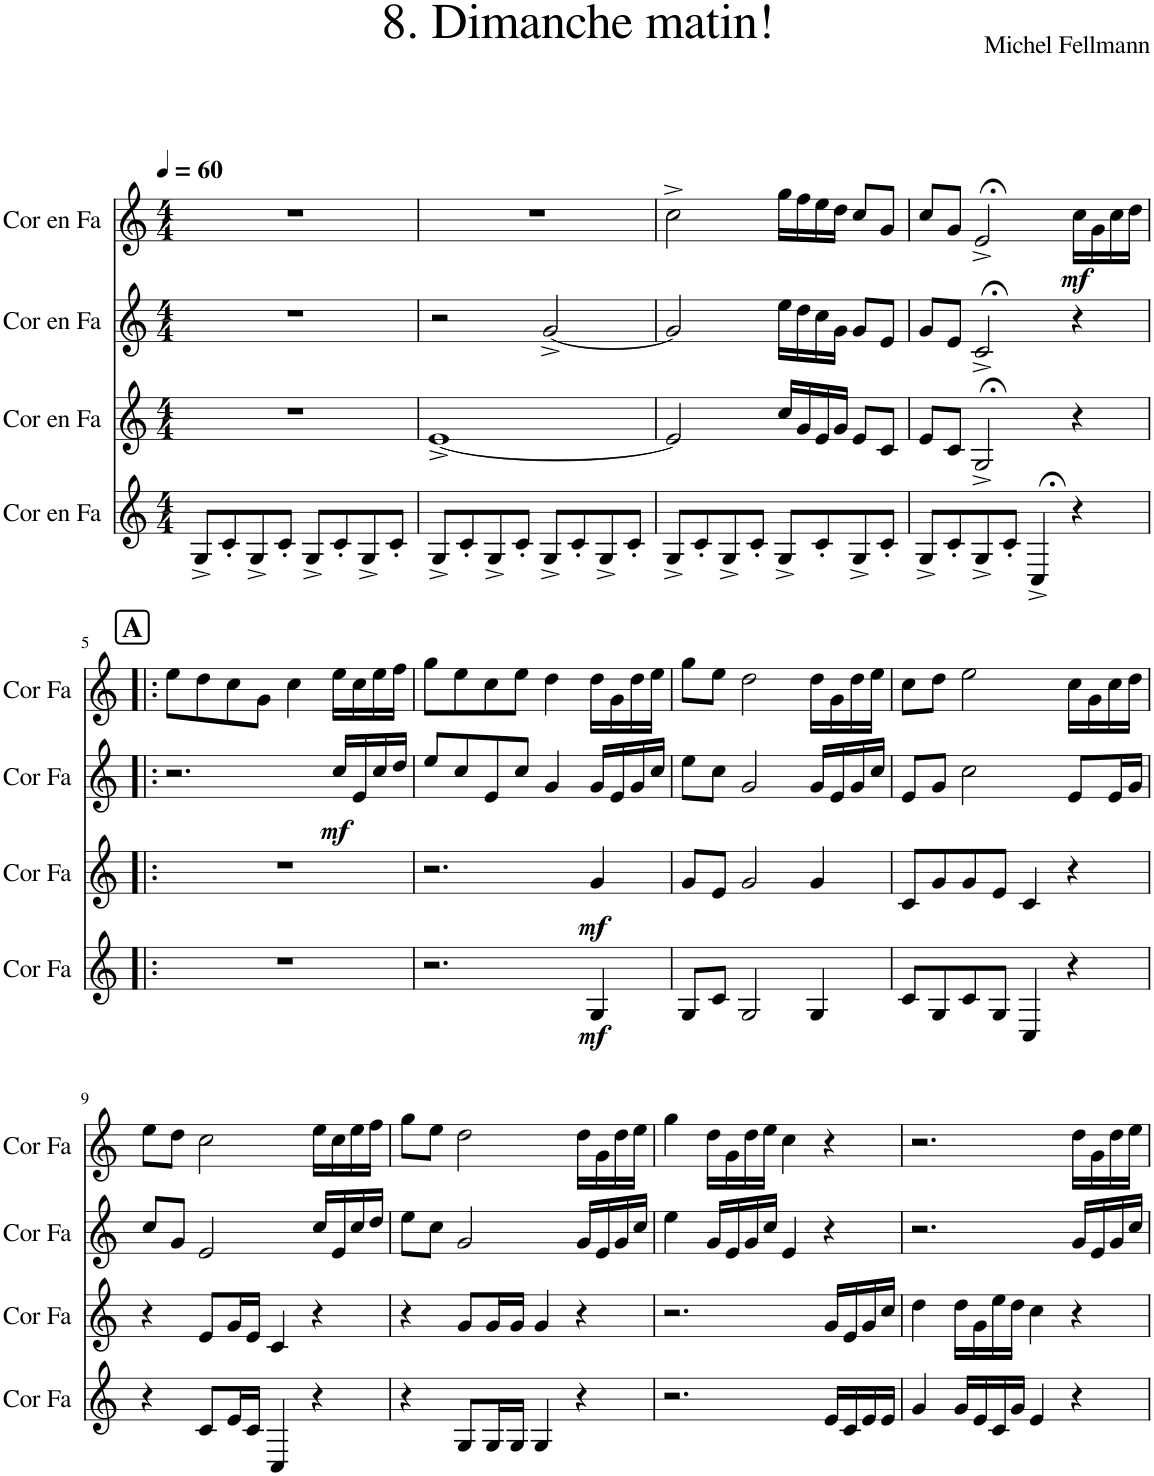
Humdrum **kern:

**kern	**dynam	**kern	**dynam	**kern	**dynam	**kern	**dynam
*part4	*part4	*part3	*part3	*part2	*part2	*part1	*part1
*staff4	*staff4	*staff3	*staff3	*staff2	*staff2	*staff1	*staff1
*I"Cor en Fa	*	*I"Cor en Fa	*	*I"Cor en Fa	*	*I"Cor en Fa	*
*I'Cor Fa	*	*I'Cor Fa	*	*I'Cor Fa	*	*I'Cor Fa	*
*clefG2	*	*clefG2	*	*clefG2	*	*clefG2	*
*Trd4c7	*	*Trd4c7	*	*Trd4c7	*	*Trd4c7	*
*k[]	*	*k[]	*	*k[]	*	*k[]	*
*M4/4	*	*M4/4	*	*M4/4	*	*M4/4	*
*MM60	*	*MM60	*	*MM60	*	*MM60	*
=1	=1	=1	=1	=1	=1	=1	=1
8G^/L	.	1r	.	1r	.	1r	.
8c'/	.	.	.	.	.	.	.
8G^/	.	.	.	.	.	.	.
8c'/J	.	.	.	.	.	.	.
8G^/L	.	.	.	.	.	.	.
8c'/	.	.	.	.	.	.	.
8G^/	.	.	.	.	.	.	.
8c'/J	.	.	.	.	.	.	.
=2	=2	=2	=2	=2	=2	=2	=2
8G^/L	.	[1e^	.	2r	.	1r	.
8c'/	.	.	.	.	.	.	.
8G^/	.	.	.	.	.	.	.
8c'/J	.	.	.	.	.	.	.
8G^/L	.	.	.	[2g^/	.	.	.
8c'/	.	.	.	.	.	.	.
8G^/	.	.	.	.	.	.	.
8c'/J	.	.	.	.	.	.	.
=3	=3	=3	=3	=3	=3	=3	=3
8G^/L	.	2e/]	.	2g/]	.	2cc^\	.
8c'/	.	.	.	.	.	.	.
8G^/	.	.	.	.	.	.	.
8c'/J	.	.	.	.	.	.	.
8G^/L	.	16cc/LL	.	16ee\LL	.	16gg\LL	.
.	.	16g/	.	16dd\	.	16ff\	.
8c'/	.	16e/	.	16cc\	.	16ee\	.
.	.	16g/JJ	.	16g\JJ	.	16dd\JJ	.
8G^/	.	8e/L	.	8g/L	.	8cc/L	.
8c'/J	.	8c/J	.	8e/J	.	8g/J	.
=4	=4	=4	=4	=4	=4	=4	=4
8G^/L	.	8e/L	.	8g/L	.	8cc/L	.
8c'/	.	8c/J	.	8e/J	.	8g/J	.
8G^/	.	2G;<^/	.	2c;<^/	.	2e;<^/	.
8c'/J	.	.	.	.	.	.	.
4C;<^/	.	.	.	.	.	.	.
!	!	!	!	!	!	!	!LO:DY:b
4r	.	4r	.	4r	.	16cc\LL	mf
.	.	.	.	.	.	16g\	.
.	.	.	.	.	.	16cc\	.
.	.	.	.	.	.	16dd\JJ	.
!!LO:LB:g=z
!!LO:REH:place=s1:a:B:cj:fs=14:t=A
=5!|:	=5!|:	=5!|:	=5!|:	=5!|:	=5!|:	=5!|:	=5!|:
1r	.	1r	.	2.r	.	8ee\L	.
.	.	.	.	.	.	8dd\	.
.	.	.	.	.	.	8cc\	.
.	.	.	.	.	.	8g\J	.
.	.	.	.	.	.	4cc\	.
!	!	!	!	!	!LO:DY:b	!	!
.	.	.	.	16cc/LL	mf	16ee\LL	.
.	.	.	.	16e/	.	16cc\	.
.	.	.	.	16cc/	.	16ee\	.
.	.	.	.	16dd/JJ	.	16ff\JJ	.
=6	=6	=6	=6	=6	=6	=6	=6
2.r	.	2.r	.	8ee/L	.	8gg\L	.
.	.	.	.	8cc/	.	8ee\	.
.	.	.	.	8e/	.	8cc\	.
.	.	.	.	8cc/J	.	8ee\J	.
.	.	.	.	4g/	.	4dd\	.
!	!LO:DY:b	!	!LO:DY:b	!	!	!	!
4G/	mf	4g/	mf	16g/LL	.	16dd\LL	.
.	.	.	.	16e/	.	16g\	.
.	.	.	.	16g/	.	16dd\	.
.	.	.	.	16cc/JJ	.	16ee\JJ	.
=7	=7	=7	=7	=7	=7	=7	=7
8G/L	.	8g/L	.	8ee\L	.	8gg\L	.
8c/J	.	8e/J	.	8cc\J	.	8ee\J	.
2G/	.	2g/	.	2g/	.	2dd\	.
4G/	.	4g/	.	16g/LL	.	16dd\LL	.
.	.	.	.	16e/	.	16g\	.
.	.	.	.	16g/	.	16dd\	.
.	.	.	.	16cc/JJ	.	16ee\JJ	.
=8	=8	=8	=8	=8	=8	=8	=8
8c/L	.	8c/L	.	8e/L	.	8cc\L	.
8G/	.	8g/	.	8g/J	.	8dd\J	.
8c/	.	8g/	.	2cc\	.	2ee\	.
8G/J	.	8e/J	.	.	.	.	.
4C/	.	4c/	.	.	.	.	.
4r	.	4r	.	8e/L	.	16cc\LL	.
.	.	.	.	.	.	16g\	.
.	.	.	.	16e/L	.	16cc\	.
.	.	.	.	16g/JJ	.	16dd\JJ	.
!!LO:LB:g=z
=9	=9	=9	=9	=9	=9	=9	=9
4r	.	4r	.	8cc/L	.	8ee\L	.
.	.	.	.	8g/J	.	8dd\J	.
8c/L	.	8e/L	.	2e/	.	2cc\	.
16e/L	.	16g/L	.	.	.	.	.
16c/JJ	.	16e/JJ	.	.	.	.	.
4C/	.	4c/	.	.	.	.	.
4r	.	4r	.	16cc/LL	.	16ee\LL	.
.	.	.	.	16e/	.	16cc\	.
.	.	.	.	16cc/	.	16ee\	.
.	.	.	.	16dd/JJ	.	16ff\JJ	.
=10	=10	=10	=10	=10	=10	=10	=10
4r	.	4r	.	8ee\L	.	8gg\L	.
.	.	.	.	8cc\J	.	8ee\J	.
8G/L	.	8g/L	.	2g/	.	2dd\	.
16G/L	.	16g/L	.	.	.	.	.
16G/JJ	.	16g/JJ	.	.	.	.	.
4G/	.	4g/	.	.	.	.	.
4r	.	4r	.	16g/LL	.	16dd\LL	.
.	.	.	.	16e/	.	16g\	.
.	.	.	.	16g/	.	16dd\	.
.	.	.	.	16cc/JJ	.	16ee\JJ	.
=11	=11	=11	=11	=11	=11	=11	=11
2.r	.	2.r	.	4ee\	.	4gg\	.
.	.	.	.	16g/LL	.	16dd\LL	.
.	.	.	.	16e/	.	16g\	.
.	.	.	.	16g/	.	16dd\	.
.	.	.	.	16cc/JJ	.	16ee\JJ	.
.	.	.	.	4e/	.	4cc\	.
16e/LL	.	16g/LL	.	4r	.	4r	.
16c/	.	16e/	.	.	.	.	.
16e/	.	16g/	.	.	.	.	.
16e/JJ	.	16cc/JJ	.	.	.	.	.
=12	=12	=12	=12	=12	=12	=12	=12
4g/	.	4dd\	.	2.r	.	2.r	.
16g/LL	.	16dd\LL	.	.	.	.	.
16e/	.	16g\	.	.	.	.	.
16c/	.	16ee\	.	.	.	.	.
16g/JJ	.	16dd\JJ	.	.	.	.	.
4e/	.	4cc\	.	.	.	.	.
4r	.	4r	.	16g/LL	.	16dd\LL	.
.	.	.	.	16e/	.	16g\	.
.	.	.	.	16g/	.	16dd\	.
.	.	.	.	16cc/JJ	.	16ee\JJ	.
=	=	=	=	=	=	=	=
*-	*-	*-	*-	*-	*-	*-	*-
